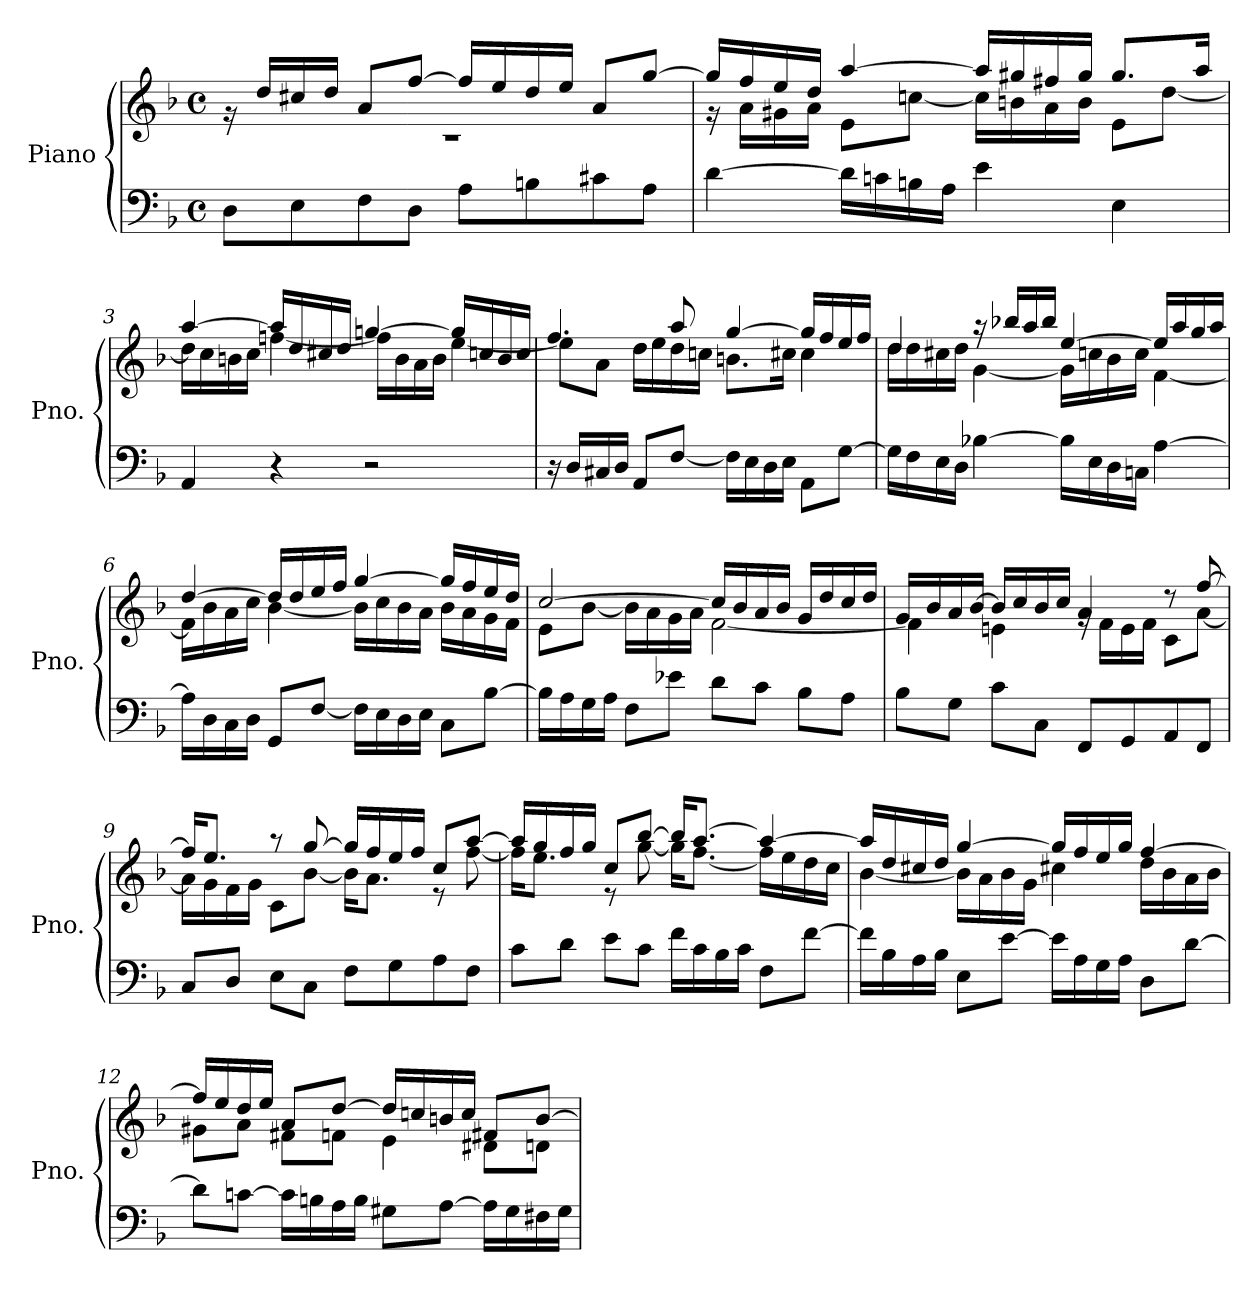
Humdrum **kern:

**kern	**kern
*part1	*part1
*staff2	*staff1
*I"Piano	*
*I'Pno.	*
*clefF4	*clefG2
*k[b-]	*k[b-]
*M4/4	*M4/4
*met(c)	*met(c)
=1	=1
*	*^
8D\L	16rg	1r
.	16dd/LL	.
8E\	16cc#X/	.
.	16dd/JJ	.
8F\	8a/L	.
8D\J	[8ff/J	.
8A\L	16ff/LL]	.
.	16ee/	.
8Bn\	16dd/	.
.	16ee/JJ	.
8c#X\	8a/L	.
8A\J	[8gg/J	.
=2	=2	=2
[4d\	16gg/LL]	16r
.	16ff/	16a\LL
.	16ee/	16g#X\
.	16dd/JJ	16a\JJ
16d\LL]	[4aa/	8e\L
16cn\	.	.
16Bn\	.	[8ccn\J
16A\JJ	.	.
4e\	16aa/LL]	16cc\LL]
.	16gg#X/	16bn\
.	16ff#X/	16a\
.	16gg#/JJ	16b\JJ
4E\	8.gg#/L	8e\L
.	.	[8dd\J
.	16aa/Jk	.
!!LO:LB:g=z	!!
=3	=3	=3
4AA/	[4aa/	16dd\LL]
.	.	16cc\
.	.	16bn\
.	.	16cc\JJ
4r	16aa/LL]	[4ffn\
.	16dd/	.
.	16cc#X/	.
.	16dd/JJ	.
2r	[4ggn/	16ff\LL]
.	.	16b\
.	.	16a\
.	.	16b\JJ
.	16gg/LL]	[4ee\
.	16ccn/	.
.	16b/	.
.	16cc/JJ	.
=4	=4	=4
16r	4.ff/	8ee\L]
16D/LL	.	.
16C#X/	.	8a\J
16D/JJ	.	.
8AA/L	.	16dd\LL
.	.	16ee\
[8F/J	8aa/	16dd\
.	.	16ccn\JJ
16F\LL]	[4gg/	8.bn\L
16E\	.	.
16D\	.	.
16E\JJ	.	16cc#X\Jk
8AA\L	16gg/LL]	4cc#\
.	16ff/	.
[8G\J	16ee/	.
.	16ff/JJ	.
!!LO:LB:g=z	!!
=5	=5	=5
16G\LL]	4dd/	16dd\LL
16F\	.	16dd\
16E\	.	16cc#X\
16D\JJ	.	16dd\JJ
[4B-X\	16r	[4g\
.	16bb-X/LL	.
.	16aa/	.
.	16bb-/JJ	.
16B-\LL]	[4ee/	16g\LL]
16E\	.	16ccn\
16D\	.	16b-\
16Cn\JJ	.	16cc\JJ
[4A\	16ee/LL]	[4f\
.	16aa/	.
.	16gg/	.
.	16aa/JJ	.
=6	=6	=6
16A\LL]	[4dd/	16f\LL]
16D\	.	16b-\
16C\	.	16a\
16D\JJ	.	16cc\JJ
8GG/L	16dd/LL]	[4b-\
.	16dd/	.
[8F/J	16ee/	.
.	16ff/JJ	.
16F\LL]	[4gg/	16b-\LL]
16E\	.	16cc\
16D\	.	16b-\
16E\JJ	.	16a\JJ
8C\L	16gg/LL]	16b-\LL
.	16ff/	16a\
[8B-\J	16ee/	16g\
.	16dd/JJ	16f\JJ
!!LO:LB:g=z	!!
=7	=7	=7
16B-\LL]	[2cc/	8e\L
16A\	.	.
16G\	.	[8b-\J
16A\JJ	.	.
8F\L	.	16b-\LL]
.	.	16a\
8e-X\J	.	16g\
.	.	16a\JJ
8d\L	16cc/LL]	[2f\
.	16b-/	.
8c\J	16a/	.
.	16b-/JJ	.
8B-\L	16g/LL	.
.	16dd/	.
8A\J	16cc/	.
.	16dd/JJ	.
=8	=8	=8
8B-\L	16g/LL	4f\]
.	16b-/	.
8G\J	16a/	.
.	[16b-/JJ	.
8c\L	16b-/LL]	4en\
.	16cc/	.
8C\J	16b-/	.
.	16cc/JJ	.
8FF/L	4a/	16rg
.	.	16f\LL
8GG/	.	16e\
.	.	16f\JJ
8AA/	8r	8c\L
8FF/J	[8ff/	[8a\J
=9	=9	=9
8C/L	16ff/KL]	16a\LL]
.	8.ee/J	16g\
8D/J	.	16f\
.	.	16g\JJ
8E\L	8r	8c\L
8C\J	[8gg/	[8b-\J
8F\L	16gg/LL]	16b-\KL]
.	16ff/	8.a\J
8G\	16ee/	.
.	16ff/JJ	.
8A\	8cc/L	8r
8F\J	[8aa/J	[8ff\
!!LO:LB:g=z	!!
=10	=10	=10
8c\L	16aa/LL]	16ff\KL]
.	16gg/	8.ee\J
8d\J	16ff/	.
.	16gg/JJ	.
8e\L	8cc/L	8r
8c\J	[8bb-/J	[8gg\
16f\LL	16bb-/KL]	16gg\KL]
16c\	[8.aa/J	[8.ff\J
16B-\	.	.
16c\JJ	.	.
8F\L	4aa/_	16ff\LL]
.	.	16ee\
[8f\J	.	16dd\
.	.	16cc\JJ
=11	=11	=11
16f\LL]	16aa/LL]	[4b-\
16B-\	16dd/	.
16A\	16cc#X/	.
16B-\JJ	16dd/JJ	.
8E\L	[4gg/	16b-\LL]
.	.	16a\
[8e\J	.	16b-\
.	.	16g\JJ
16e\LL]	16gg/LL]	4cc#X\
16A\	16ff/	.
16G\	16ee/	.
16A\JJ	16gg/JJ	.
8D\L	[4ff/	16dd\LL
.	.	16b-\
[8d\J	.	16a\
.	.	16b-\JJ
!!LO:PB:g=z	!!
=12	=12	=12
8d\L]	16ff/LL]	8g#X\L
.	16ee/	.
[8cn\J	16dd/	8a\J
.	16ee/JJ	.
16c\LL]	8a/L	8f#X\L
16Bn\	.	.
16A\	[8dd/J	8fn\J
16B\JJ	.	.
8G#X\L	16dd/LL]	4e\
.	16ccn/	.
[8A\J	16bn/	.
.	16cc/JJ	.
16A\LL]	8f#X/L	8d#X\L
16G#\	.	.
16F#X\	[8b/J	8dn\J
16G#\JJ	.	.
*	*v	*v
=	=
*-	*-
